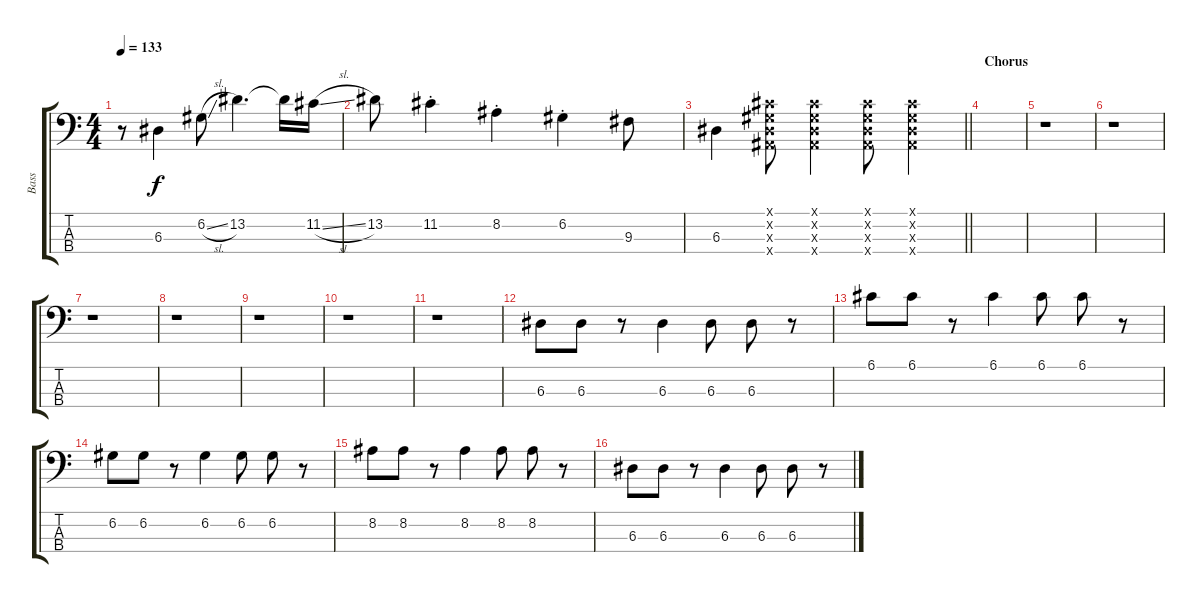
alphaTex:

\track ("Bass" "Bass") {instrument electricbassfinger}
\staff {score tabs}
\tuning (G2 D2 A1 E1) {hide}
\ts (4 4)
\tempo 133
\clef f4
\ks c
r.8{dy f} 6.3.4 6.2{sl}.8 13.2.4{d} 13.2{t}.16 11.2{sl}.16 |
13.2.8 11.2{st}.4 8.2{st}.4 6.2{st}.4 9.3.8 |
\barLineRight lightlight
6.3.4 (6.1{x} 6.2{x} 6.3{x} 6.4{x}).8 (6.1{x} 6.2{x} 6.3{x} 6.4{x}).4 (6.1{x} 6.2{x} 6.3{x} 6.4{x}).8 (6.1{x} 6.2{x} 6.3{x} 6.4{x}).4 |
\section ("" "Chorus")
|
r.1 |
r.1 |
r.1 |
r.1 |
r.1 |
r.1 |
r.1 |
6.3.8 6.3.8 r.8 6.3.4 6.3.8 6.3.8 r.8 |
6.1.8 6.1.8 r.8 6.1.4 6.1.8 6.1.8 r.8 |
6.2.8 6.2.8 r.8 6.2.4 6.2.8 6.2.8 r.8 |
8.2.8 8.2.8 r.8 8.2.4 8.2.8 8.2.8 r.8 |
6.3.8 6.3.8 r.8 6.3.4 6.3.8 6.3.8 r.8
